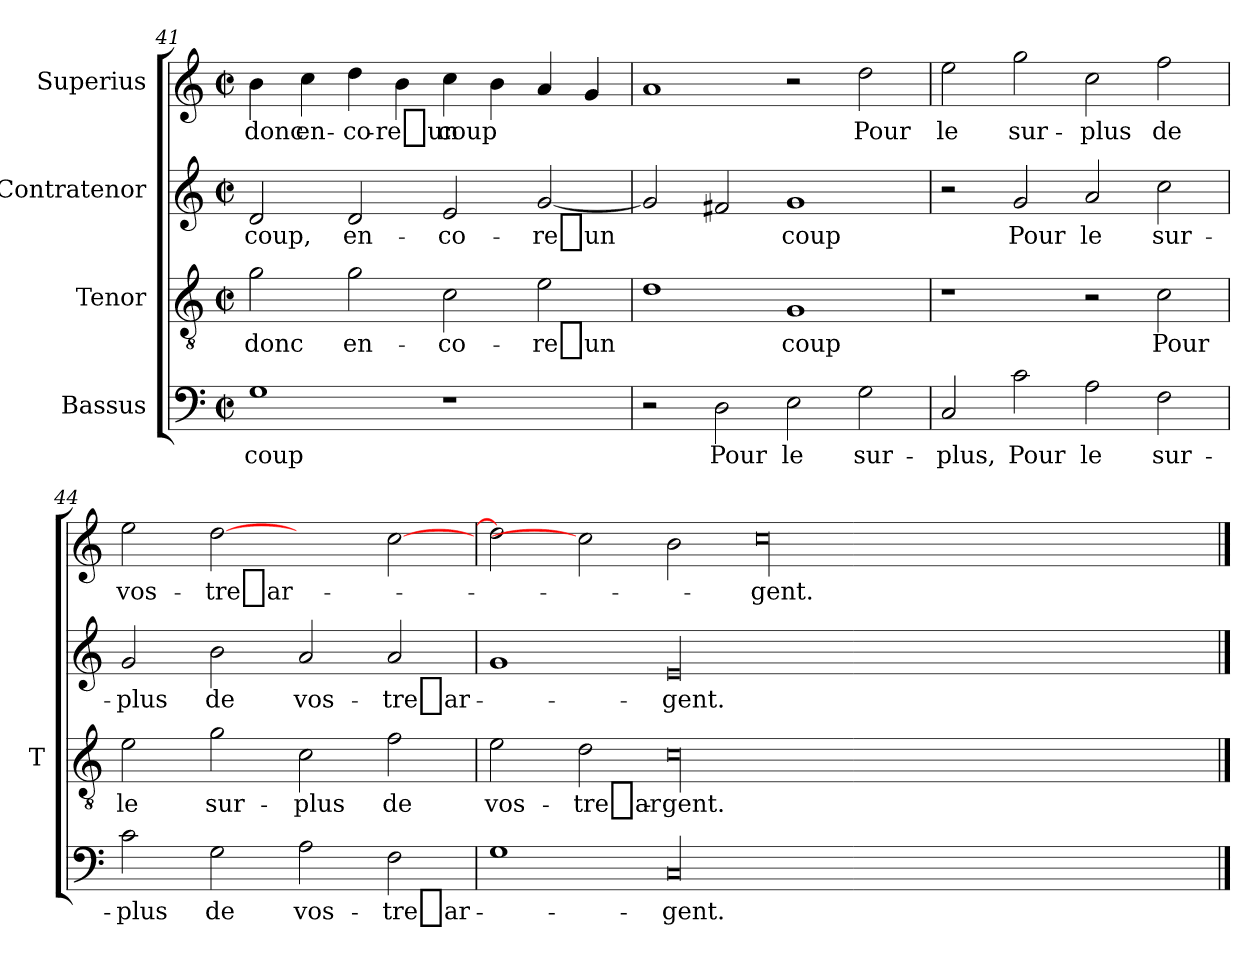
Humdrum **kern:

**kern	**text	**kern	**text	**kern	**text	**kern	**text
*part4	*part4	*part3	*part3	*part2	*part2	*part1	*part1
*staff4	*staff4	*staff3	*staff3	*staff2	*staff2	*staff1	*staff1
*I"Bassus	*	*I"Tenor	*	*I"Contratenor	*	*I"Superius	*
*	*	*I'T	*	*	*	*	*
!!LO:LB:g=z
*clefF4	*	*clefGv2	*	*clefG2	*	*clefG2	*
*k[]	*	*k[]	*	*k[]	*	*k[]	*
*C:	*	*C:	*	*C:	*	*C:	*
*M2/2	*	*M2/2	*	*M2/2	*	*M2/2	*
*met(c|)	*	*met(c|)	*	*met(c|)	*	*met(c|)	*
=41	=41	=41	=41	=41	=41	=41	=41
1G	-coup	2g	-donc	2d	-coup,	4b	-donc
.	.	.	.	.	.	4cc	en-
.	.	2g	en-	2d	en-	4dd	co-
.	.	.	.	.	.	4b	-re_un
1r	.	2c	co-	2e	co-	4cc	-coup
.	.	.	.	.	.	4b	.
.	.	2e	-re_un	[2g	-re_un	4a	.
.	.	.	.	.	.	4g	.
=42	=42	=42	=42	=42	=42	=42	=42
2r	.	1d	.	2g]	.	1a	.
2D	-Pour	.	.	2f#X	.	.	.
2E	-le	1G	-coup	1g	-coup	2r	.
2G	sur-	.	.	.	.	2dd	-Pour
=43	=43	=43	=43	=43	=43	=43	=43
2C	-plus,	1r	.	2r	.	2ee	-le
2c	-Pour	.	.	2g	-Pour	2gg	sur-
2A	-le	2r	.	2a	-le	2cc	-plus
2F	sur-	2c	-Pour	2cc	sur-	2ff	-de
=44	=44	=44	=44	=44	=44	=44	=44
2c	-plus	2e	-le	2g	-plus	2ee	vos-
2G	-de	2g	sur-	2b	-de	[2dd	tre_ar-
2A	vos-	2c	-plus	2a	vos-	2ryy	.
2F	tre_ar-	2f	-de	2a	tre_ar-	[2cc	.
=45	=45	=45	=45	=45	=45	=45	=45
1G	.	2e	vos-	1g	.	2dd]	.
.	.	2d	tre_ar-	.	.	2cc]	.
00C	-gent.	00c	-gent.	00e	-gent.	2b	.
.	.	.	.	.	.	00cc	-gent.
2ryy	.	2ryy	.	2ryy	.	.	.
2ryy	.	2ryy	.	2ryy	.	2ryy	.
==	==	==	==	==	==	==	==
*-	*-	*-	*-	*-	*-	*-	*-
